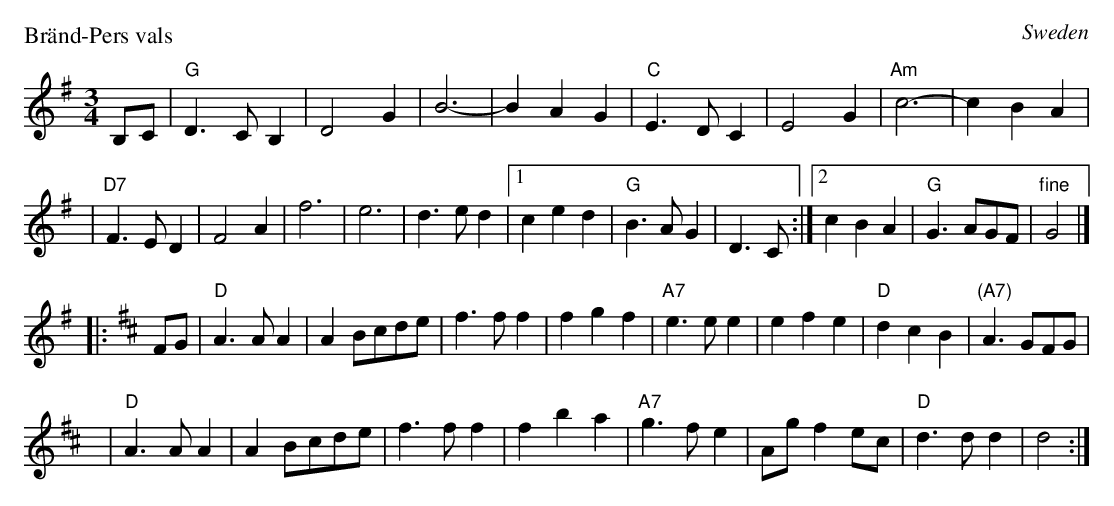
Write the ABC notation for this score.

X:1
P: Br\"and-Pers vals
O: Sweden
M: 3/4
L: 1/4
K: G
B,/C/ | "G"D>CB, | D2G | B3- | BAG | "C"E>DC | E2G | "Am"c3- | cBA |
| "D7"F>ED | F2A | f3 | e3 | d>ed |1 ced | "G"B>AG | D>C :|2 cBA | "G"G>AG/F/ | "fine"G2 |]
|: [K:D] F/G/ | "D"A>AA | AB/c/d/e/ | f>ff | fgf | "A7"e>ee | efe | "D"dcB | "(A7)"A>GF/G/ |
y6 | "D"A>AA | AB/c/d/e/ | f>ff | fba | "A7"g>fe | A/g/fe/c/ | "D"d>dd | d2 :|
